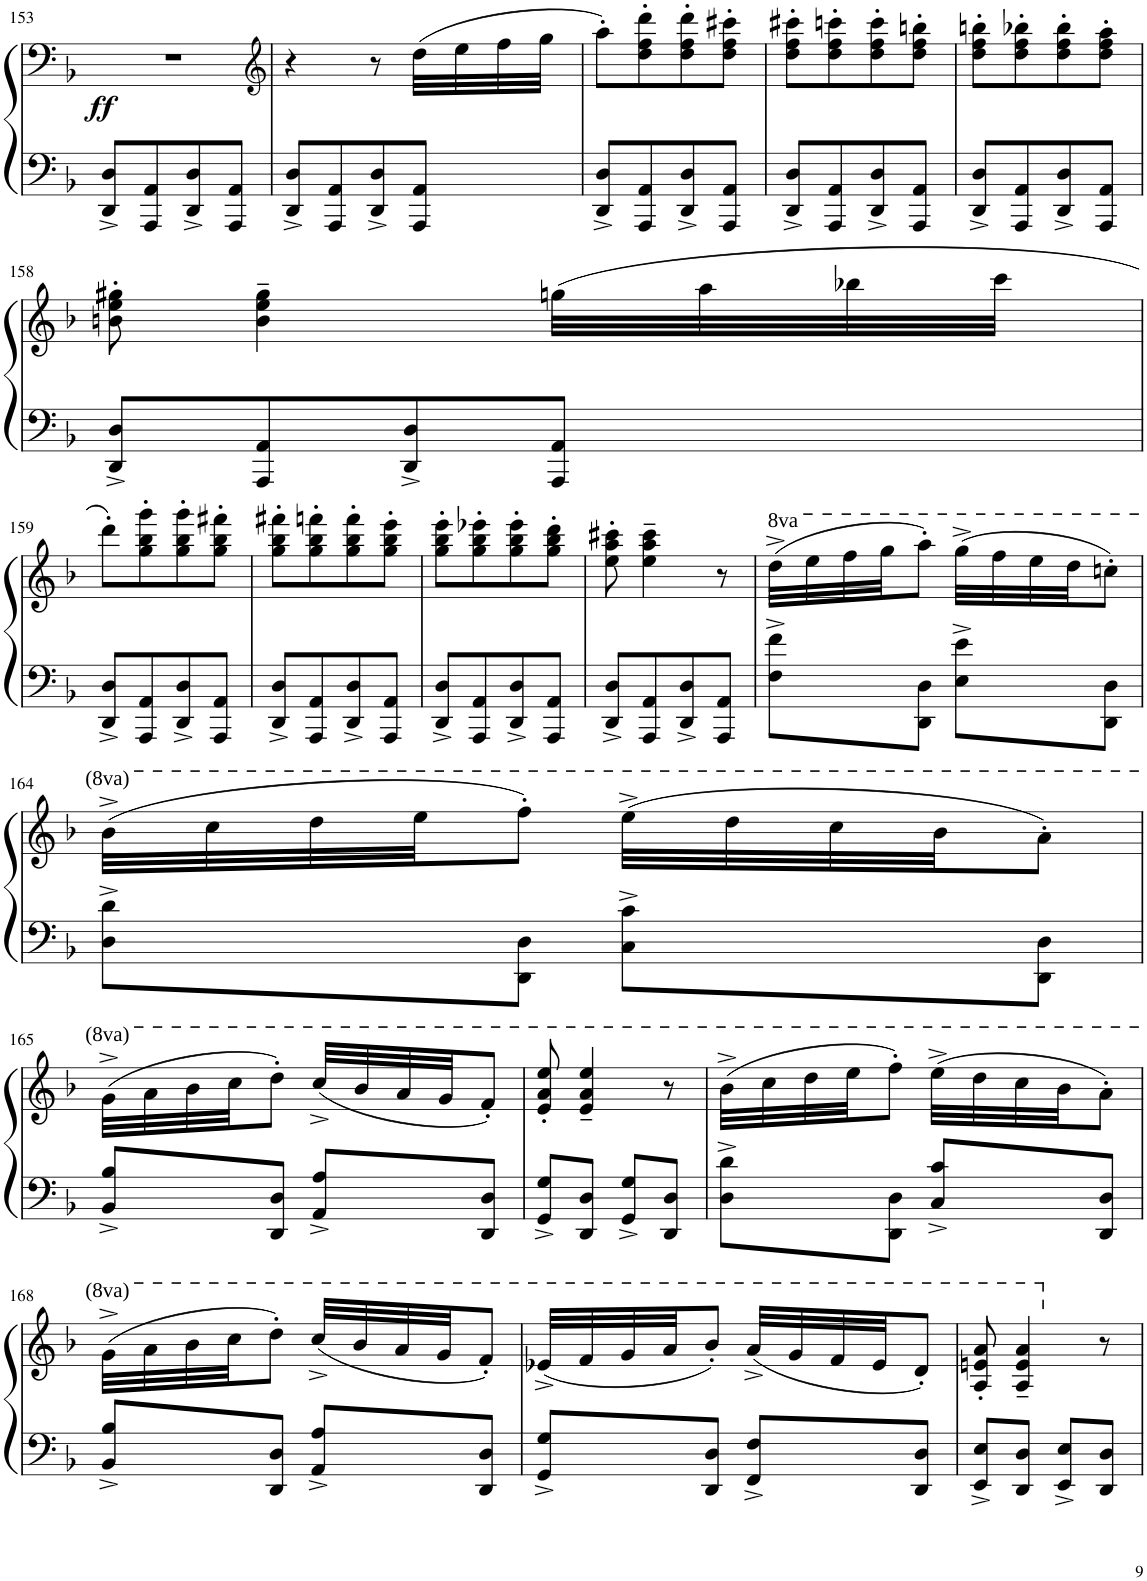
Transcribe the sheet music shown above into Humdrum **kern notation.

**kern	**kern	**dynam
*part1	*part1	*part1
*staff2	*staff1	*staff1/2
*I"Piano	*	*
*I'Pno	*	*
!!LO:PB:g=z
*clefF4	*clefF4	*
*k[b-]	*k[b-]	*
*M2/4	*M2/4	*
=153	=153	=153
!	!	!LO:DY:b
8DD/^ 8D/^L	2r	ff
8AAA/ 8AA/	.	.
8DD/^ 8D/^	.	.
8AAA/ 8AA/J	.	.
=154	=154	=154
*	*clefG2	*
8DD/^ 8D/^L	4r	.
8AAA/ 8AA/	.	.
8DD/^ 8D/^	8r	.
8AAA/ 8AA/J	(32dd\LLL	.
.	32ee\	.
.	32ff\	.
.	32gg\JJJ	.
=155	=155	=155
8DD/^ 8D/^L	8aa'\L)	.
8AAA/ 8AA/	8dd\' 8ff\' 8ddd\'	.
8DD/^ 8D/^	8dd\' 8ff\' 8ddd\'	.
8AAA/ 8AA/J	8dd\' 8ff\' 8ccc#X\'J	.
=156	=156	=156
8DD/^ 8D/^L	8dd\' 8ff\' 8ccc#X\'L	.
8AAA/ 8AA/	8dd\' 8ff\' 8cccn\'	.
8DD/^ 8D/^	8dd\' 8ff\' 8ccc\'	.
8AAA/ 8AA/J	8dd\' 8ff\' 8bbn\'J	.
=157	=157	=157
8DD/^ 8D/^L	8dd\' 8ff\' 8bbn\'L	.
8AAA/ 8AA/	8dd\' 8ff\' 8bb-X\'	.
8DD/^ 8D/^	8dd\' 8ff\' 8bb-\'	.
8AAA/ 8AA/J	8dd\' 8ff\' 8aa\'J	.
!!LO:LB:g=z
=158	=158	=158
8DD/^ 8D/^L	8bn\' 8ee\' 8gg#X\'	.
8AAA/ 8AA/	4b\~ 4ee\~ 4gg#\~	.
8DD/^ 8D/^	.	.
8AAA/ 8AA/J	(32ggn\LLL	.
.	32aa\	.
.	32bb-X\	.
.	32ccc\JJJ	.
!!LO:LB:g=z
=159	=159	=159
8DD/^ 8D/^L	8ddd'\L)	.
8AAA/ 8AA/	8gg\' 8bb-\' 8ggg\'	.
8DD/^ 8D/^	8gg\' 8bb-\' 8ggg\'	.
8AAA/ 8AA/J	8gg\' 8bb-\' 8fff#X\'J	.
=160	=160	=160
8DD/^ 8D/^L	8gg\' 8bb-\' 8fff#X\'L	.
8AAA/ 8AA/	8gg\' 8bb-\' 8fffn\'	.
8DD/^ 8D/^	8gg\' 8bb-\' 8fff\'	.
8AAA/ 8AA/J	8gg\' 8bb-\' 8eee\'J	.
=161	=161	=161
8DD/^ 8D/^L	8gg\' 8bb-\' 8eee\'L	.
8AAA/ 8AA/	8gg\' 8bb-\' 8eee-X\'	.
8DD/^ 8D/^	8gg\' 8bb-\' 8eee-\'	.
8AAA/ 8AA/J	8gg\' 8bb-\' 8ddd\'J	.
=162	=162	=162
8DD/^ 8D/^L	8ee\' 8aa\' 8ccc#X\'	.
8AAA/ 8AA/	4ee\~ 4aa\~ 4ccc#\~	.
8DD/^ 8D/^	.	.
8AAA/ 8AA/J	8r	.
=163	=163	=163
*	*8va	*
8F\^ 8f\^L	(32ddd^\LLL	.
.	32eee\	.
.	32fff\	.
.	32ggg\JJ	.
8DD\ 8D\J	8aaa'\J)	.
8E\^ 8e\^L	(32ggg^\LLL	.
.	32fff\	.
.	32eee\	.
.	32ddd\JJ	.
8DD\ 8D\J	8cccn'\J)	.
!!LO:LB:g=z
=164	=164	=164
8D\^ 8d\^L	(32bb-^\LLL	.
.	32ccc\	.
.	32ddd\	.
.	32eee\JJ	.
8DD\ 8D\J	8fff'\J)	.
8C\^ 8c\^L	(32eee^\LLL	.
.	32ddd\	.
.	32ccc\	.
.	32bb-\JJ	.
8DD\ 8D\J	8aa'\J)	.
!!LO:LB:g=z
=165	=165	=165
8BB-/^ 8B-/^L	(32gg^\LLL	.
.	32aa\	.
.	32bb-\	.
.	32ccc\JJ	.
8DD/ 8D/J	8ddd'\J)	.
8AA/^ 8A/^L	(32ccc^/LLL	.
.	32bb-/	.
.	32aa/	.
.	32gg/JJ	.
8DD/ 8D/J	8ff'/J)	.
=166	=166	=166
8GG/^ 8G/^L	8ee/' 8aa/' 8eee/'	.
8DD/ 8D/J	4ee/~ 4aa/~ 4eee/~	.
8GG/^ 8G/^L	.	.
8DD/ 8D/J	8r	.
=167	=167	=167
8D\^ 8d\^L	(32bb-^\LLL	.
.	32ccc\	.
.	32ddd\	.
.	32eee\JJ	.
8DD\ 8D\J	8fff'\J)	.
8C/^ 8c/^L	(32eee^\LLL	.
.	32ddd\	.
.	32ccc\	.
.	32bb-\JJ	.
8DD/ 8D/J	8aa'\J)	.
!!LO:LB:g=z
=168	=168	=168
8BB-/^ 8B-/^L	(32gg^\LLL	.
.	32aa\	.
.	32bb-\	.
.	32ccc\JJ	.
8DD/ 8D/J	8ddd'\J)	.
8AA/^ 8A/^L	(32ccc^/LLL	.
.	32bb-/	.
.	32aa/	.
.	32gg/JJ	.
8DD/ 8D/J	8ff'/J)	.
=169	=169	=169
8GG/^ 8G/^L	(32ee-X^/LLL	.
.	32ff/	.
.	32gg/	.
.	32aa/JJ	.
8DD/ 8D/J	8bb-'/J)	.
8FF/^ 8F/^L	(32aa^/LLL	.
.	32gg/	.
.	32ff/	.
.	32ee-/JJ	.
8DD/ 8D/J	8dd'/J)	.
=170	=170	=170
8EE/^ 8E/^L	8a/' 8een/' 8aa/'	.
8DD/ 8D/J	4a/~ 4ee/~ 4aa/~	.
8EE/^ 8E/^L	.	.
*	*X8va	*
8DD/ 8D/J	8r	.
=	=	=
*-	*-	*-
